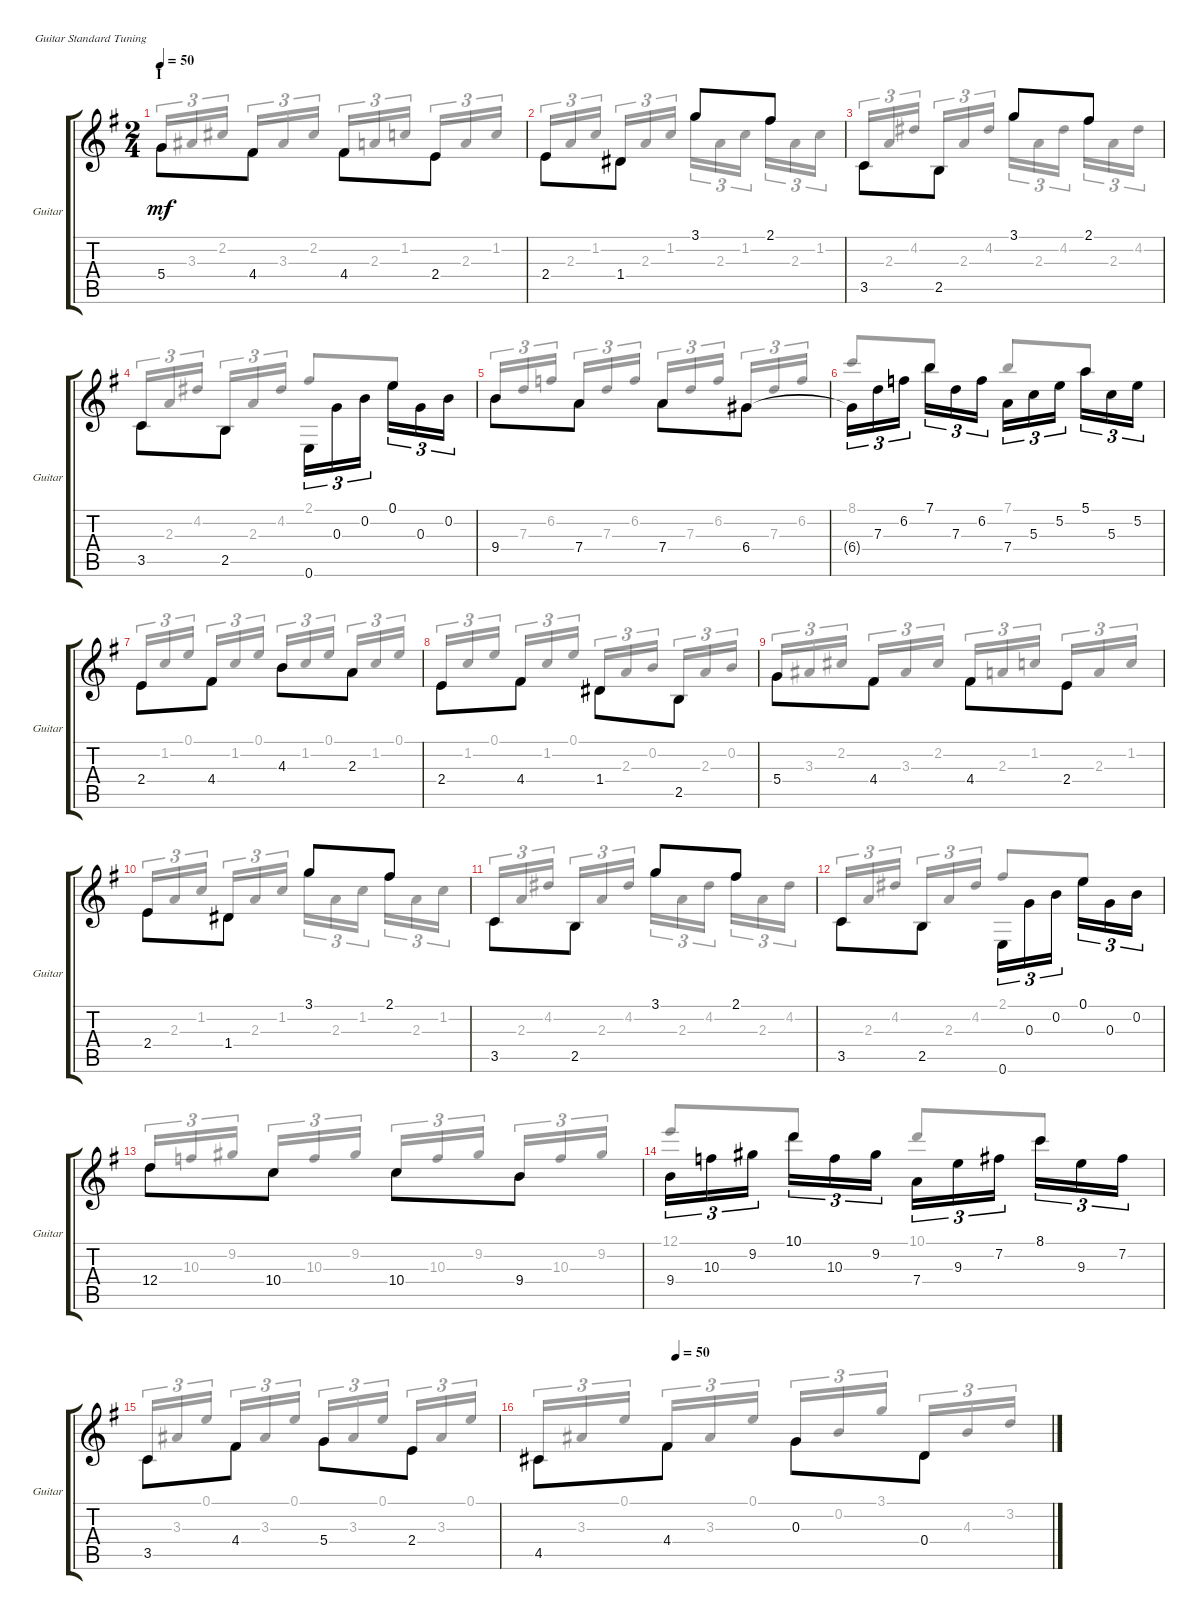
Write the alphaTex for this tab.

\defaultSystemsLayout 4
\bracketExtendMode groupsimilarinstruments
\useSystemSignSeparator
\singleTrackTrackNamePolicy allsystems
\multiTrackTrackNamePolicy allsystems
\firstSystemTrackNameOrientation horizontal
\otherSystemsTrackNameOrientation horizontal
\track ("Guitar" "Guitar") {instrument acousticguitarsteel}
\staff {score tabs}
\tuning (E4 B3 G3 D3 A2 E2)
\voice
\ts (2 4)
\section ("" "I")
\tempo 50
\clef g2
\ks eminor
5.4.8{dy mf instrument acousticguitarsteel beam invert} 4.4.8 4.4.8{beam invert} 2.4.8 |
2.4.8{beam invert} 1.4.8 3.1.8 2.1.8 |
3.5.8{beam invert} 2.5.8 3.1.8 2.1.8 |
3.5.8{beam invert} 2.5.8 0.6.16{tu (3 2) beam invert} 0.3.16{tu (3 2)} 0.2.16{tu (3 2)} 0.1.16{tu (3 2) beam invert} 0.3.16{tu (3 2)} 0.2.16{tu (3 2)} |
9.4.8{beam invert} 7.4.8 7.4.8 6.4.8{beam invert} |
6.4{t}.16{tu (3 2)} 7.3.16{tu (3 2)} 6.2.16{tu (3 2) beam invert} 7.1.16{tu (3 2)} 7.3.16{tu (3 2) beam invert} 6.2.16{tu (3 2)} 7.4.16{tu (3 2) beam invert} 5.3.16{tu (3 2)} 5.2.16{tu (3 2)} 5.1.16{tu (3 2)} 5.3.16{tu (3 2)} 5.2.16{tu (3 2) beam invert} |
2.4.8{beam invert} 4.4.8 4.3.8{beam invert} 2.3.8 |
2.4.8{beam invert} 4.4.8 1.4.8{beam invert} 2.5.8 |
5.4.8{beam invert} 4.4.8 4.4.8{beam invert} 2.4.8 |
2.4.8{beam invert} 1.4.8 3.1.8 2.1.8 |
3.5.8{beam invert} 2.5.8 3.1.8 2.1.8 |
3.5.8{beam invert} 2.5.8 0.6.16{tu (3 2) beam invert} 0.3.16{tu (3 2)} 0.2.16{tu (3 2)} 0.1.16{tu (3 2) beam invert} 0.3.16{tu (3 2)} 0.2.16{tu (3 2)} |
12.4.8{beam invert} 10.4.8 10.4.8{beam invert} 9.4.8 |
9.4.16{tu (3 2) beam invert} 10.3.16{tu (3 2)} 9.2.16{tu (3 2)} 10.1.16{tu (3 2) beam invert} 10.3.16{tu (3 2)} 9.2.16{tu (3 2)} 7.4.16{tu (3 2) beam invert} 9.3.16{tu (3 2)} 7.2.16{tu (3 2)} 8.1.16{tu (3 2) beam invert} 9.3.16{tu (3 2)} 7.2.16{tu (3 2)} |
3.5.8{beam invert} 4.4.8 5.4.8{beam invert} 2.4.8 |
\tempo (50 0.269231)
4.5.8{beam invert} 4.4.8 0.3.8{beam invert} 0.4.8
\voice
\clef g2
\ottava regular
\simile none
\ks eminor
5.4.16{tu (3 2) dy mf beam invert} 3.3.16{tu (3 2)} 2.2.16{tu (3 2)} 4.4.16{tu (3 2) beam invert} 3.3.16{tu (3 2)} 2.2.16{tu (3 2)} 4.4.16{tu (3 2) beam invert} 2.3.16{tu (3 2)} 1.2.16{tu (3 2)} 2.4.16{tu (3 2) beam invert} 2.3.16{tu (3 2)} 1.2.16{tu (3 2)} |
2.4.16{tu (3 2) beam invert} 2.3.16{tu (3 2)} 1.2.16{tu (3 2)} 1.4.16{tu (3 2) beam invert} 2.3.16{tu (3 2)} 1.2.16{tu (3 2)} 3.1.16{tu (3 2)} 2.3.16{tu (3 2)} 1.2.16{tu (3 2)} 2.1.16{tu (3 2)} 2.3.16{tu (3 2)} 1.2.16{tu (3 2)} |
3.5.16{tu (3 2) beam invert} 2.3.16{tu (3 2)} 4.2.16{tu (3 2)} 2.5.16{tu (3 2) beam invert} 2.3.16{tu (3 2)} 4.2.16{tu (3 2)} 3.1.16{tu (3 2)} 2.3.16{tu (3 2)} 4.2.16{tu (3 2)} 2.1.16{tu (3 2)} 2.3.16{tu (3 2)} 4.2.16{tu (3 2)} |
3.5.16{tu (3 2) beam invert} 2.3.16{tu (3 2)} 4.2.16{tu (3 2)} 2.5.16{tu (3 2) beam invert} 2.3.16{tu (3 2)} 4.2.16{tu (3 2)} 2.1.8{beam invert} 0.1.8 |
9.4.16{tu (3 2) beam invert} 7.3.16{tu (3 2)} 6.2.16{tu (3 2)} 7.4.16{tu (3 2)} 7.3.16{tu (3 2)} 6.2.16{tu (3 2) beam invert} 7.4.16{tu (3 2)} 7.3.16{tu (3 2)} 6.2.16{tu (3 2) beam invert} 6.4.16{tu (3 2)} 7.3.16{tu (3 2)} 6.2.16{tu (3 2) beam invert} |
8.1.8{beam invert} 7.1.8 7.1.8{beam invert} 5.1.8 |
2.4.16{tu (3 2) beam invert} 1.2.16{tu (3 2)} 0.1.16{tu (3 2)} 4.4.16{tu (3 2) beam invert} 1.2.16{tu (3 2)} 0.1.16{tu (3 2)} 4.3.16{tu (3 2) beam invert} 1.2.16{tu (3 2)} 0.1.16{tu (3 2)} 2.3.16{tu (3 2) beam invert} 1.2.16{tu (3 2)} 0.1.16{tu (3 2)} |
2.4.16{tu (3 2) beam invert} 1.2.16{tu (3 2)} 0.1.16{tu (3 2)} 4.4.16{tu (3 2) beam invert} 1.2.16{tu (3 2)} 0.1.16{tu (3 2)} 1.4.16{tu (3 2) beam invert} 2.3.16{tu (3 2)} 0.2.16{tu (3 2)} 2.5.16{tu (3 2) beam invert} 2.3.16{tu (3 2)} 0.2.16{tu (3 2)} |
5.4.16{tu (3 2) beam invert} 3.3.16{tu (3 2)} 2.2.16{tu (3 2)} 4.4.16{tu (3 2) beam invert} 3.3.16{tu (3 2)} 2.2.16{tu (3 2)} 4.4.16{tu (3 2) beam invert} 2.3.16{tu (3 2)} 1.2.16{tu (3 2)} 2.4.16{tu (3 2) beam invert} 2.3.16{tu (3 2)} 1.2.16{tu (3 2)} |
2.4.16{tu (3 2) beam invert} 2.3.16{tu (3 2)} 1.2.16{tu (3 2)} 1.4.16{tu (3 2) beam invert} 2.3.16{tu (3 2)} 1.2.16{tu (3 2)} 3.1.16{tu (3 2)} 2.3.16{tu (3 2)} 1.2.16{tu (3 2)} 2.1.16{tu (3 2)} 2.3.16{tu (3 2)} 1.2.16{tu (3 2)} |
3.5.16{tu (3 2) beam invert} 2.3.16{tu (3 2)} 4.2.16{tu (3 2)} 2.5.16{tu (3 2) beam invert} 2.3.16{tu (3 2)} 4.2.16{tu (3 2)} 3.1.16{tu (3 2)} 2.3.16{tu (3 2)} 4.2.16{tu (3 2)} 2.1.16{tu (3 2)} 2.3.16{tu (3 2)} 4.2.16{tu (3 2)} |
3.5.16{tu (3 2) beam invert} 2.3.16{tu (3 2)} 4.2.16{tu (3 2)} 2.5.16{tu (3 2) beam invert} 2.3.16{tu (3 2)} 4.2.16{tu (3 2)} 2.1.8{beam invert} 0.1.8 |
12.4.16{tu (3 2) beam invert} 10.3.16{tu (3 2)} 9.2.16{tu (3 2)} 10.4.16{tu (3 2) beam invert} 10.3.16{tu (3 2)} 9.2.16{tu (3 2)} 10.4.16{tu (3 2) beam invert} 10.3.16{tu (3 2)} 9.2.16{tu (3 2)} 9.4.16{tu (3 2) beam invert} 10.3.16{tu (3 2)} 9.2.16{tu (3 2)} |
12.1.8{beam invert} 10.1.8 10.1.8{beam invert} 8.1.8 |
3.5.16{tu (3 2) beam invert} 3.3.16{tu (3 2)} 0.1.16{tu (3 2)} 4.4.16{tu (3 2) beam invert} 3.3.16{tu (3 2)} 0.1.16{tu (3 2)} 5.4.16{tu (3 2) beam invert} 3.3.16{tu (3 2)} 0.1.16{tu (3 2)} 2.4.16{tu (3 2) beam invert} 3.3.16{tu (3 2)} 0.1.16{tu (3 2)} |
4.5.16{tu (3 2) beam invert} 3.3.16{tu (3 2)} 0.1.16{tu (3 2)} 4.4.16{tu (3 2) beam invert} 3.3.16{tu (3 2)} 0.1.16{tu (3 2)} 0.3.16{tu (3 2) beam invert} 0.2.16{tu (3 2)} 3.1.16{tu (3 2)} 0.4.16{tu (3 2) beam invert} 4.3.16{tu (3 2)} 3.2.16{tu (3 2)}
